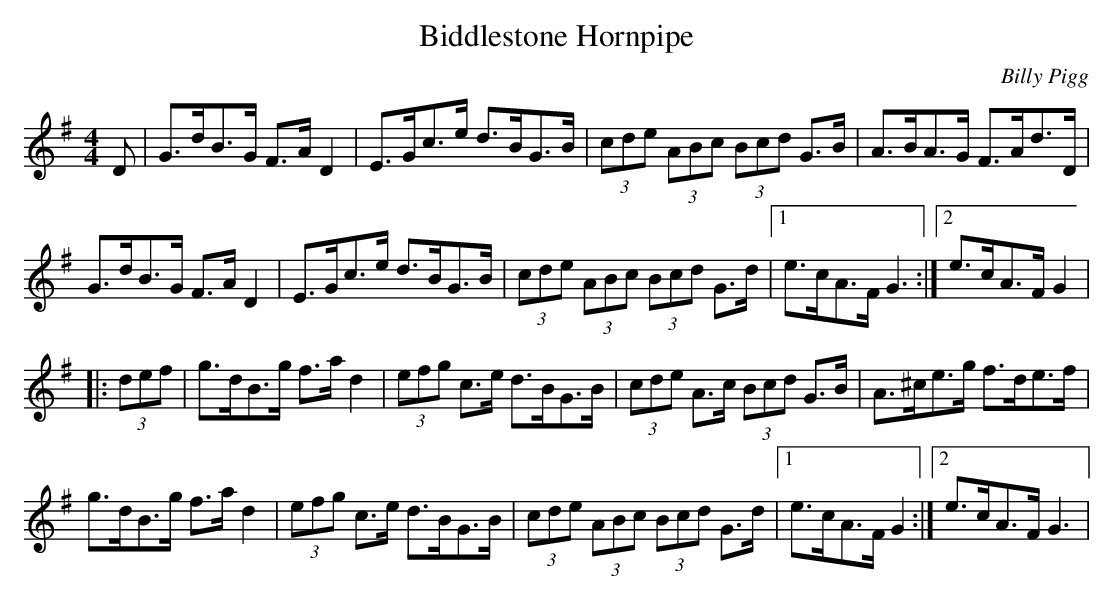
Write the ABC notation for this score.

X:1
T:Biddlestone Hornpipe
C:Billy Pigg
M:4/4
L:1/8
K:G
D | G>dB>G F>A D2 | E>Gc>e d>BG>B | (3cde (3ABc (3Bcd G>B | A>BA>G F>Ad>D |
G>dB>G F>A D2 | E>Gc>e d>BG>B | (3cde (3ABc (3Bcd G>d |1e>cA>F G3 :|2e>cA>F G2 |
|: (3def |g>dB>g f>a d2 | (3efg c>e d>BG>B | (3cde A>c (3Bcd G>B | A>^ce>g f>de>f |
g>dB>g f>a d2 | (3efg c>e d>BG>B | (3cde (3ABc (3Bcd G>d |1e>cA>F G2 :|2e>cA>F G3 |
